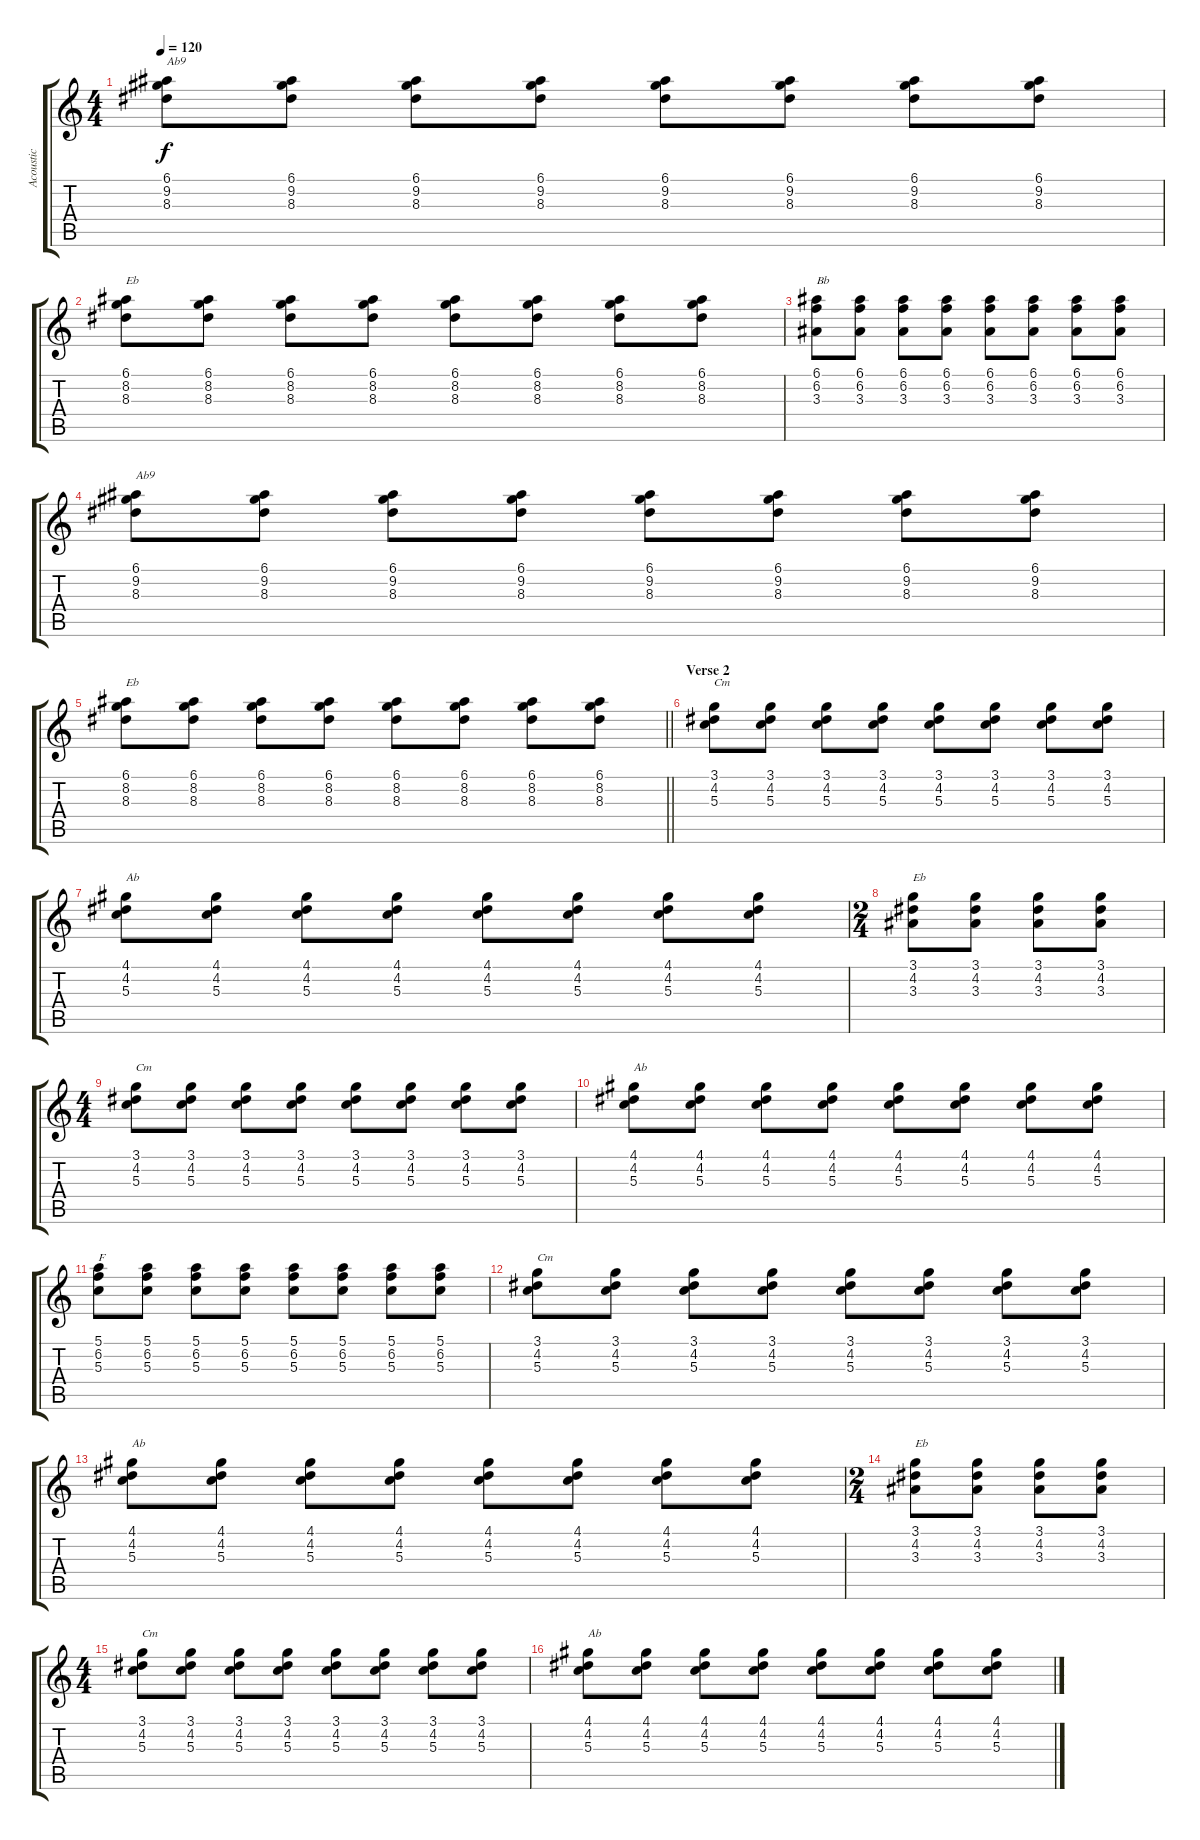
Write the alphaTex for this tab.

\track ("Acoustic" "Acoustic") {instrument acousticguitarsteel}
\staff {score tabs}
\tuning (E4 B3 G3 D3 A2 E2) {hide}
\ts (4 4)
\tempo 120
\clef g2
\ks c
(6.1 9.2 8.3).8{txt "Ab9" dy f} (6.1 9.2 8.3).8 (6.1 9.2 8.3).8 (6.1 9.2 8.3).8 (6.1 9.2 8.3).8 (6.1 9.2 8.3).8 (6.1 9.2 8.3).8 (6.1 9.2 8.3).8 |
(6.1 8.2 8.3).8{txt "Eb"} (6.1 8.2 8.3).8 (6.1 8.2 8.3).8 (6.1 8.2 8.3).8 (6.1 8.2 8.3).8 (6.1 8.2 8.3).8 (6.1 8.2 8.3).8 (6.1 8.2 8.3).8 |
(6.1 6.2 3.3).8{txt "Bb"} (6.1 6.2 3.3).8 (6.1 6.2 3.3).8 (6.1 6.2 3.3).8 (6.1 6.2 3.3).8 (6.1 6.2 3.3).8 (6.1 6.2 3.3).8 (6.1 6.2 3.3).8 |
(6.1 9.2 8.3).8{txt "Ab9"} (6.1 9.2 8.3).8 (6.1 9.2 8.3).8 (6.1 9.2 8.3).8 (6.1 9.2 8.3).8 (6.1 9.2 8.3).8 (6.1 9.2 8.3).8 (6.1 9.2 8.3).8 |
\barLineRight lightlight
(6.1 8.2 8.3).8{txt "Eb"} (6.1 8.2 8.3).8 (6.1 8.2 8.3).8 (6.1 8.2 8.3).8 (6.1 8.2 8.3).8 (6.1 8.2 8.3).8 (6.1 8.2 8.3).8 (6.1 8.2 8.3).8 |
\section ("" "Verse 2")
(3.1 4.2 5.3).8{txt "Cm"} (3.1 4.2 5.3).8 (3.1 4.2 5.3).8 (3.1 4.2 5.3).8 (3.1 4.2 5.3).8 (3.1 4.2 5.3).8 (3.1 4.2 5.3).8 (3.1 4.2 5.3).8 |
(4.1 4.2 5.3).8{txt "Ab"} (4.1 4.2 5.3).8 (4.1 4.2 5.3).8 (4.1 4.2 5.3).8 (4.1 4.2 5.3).8 (4.1 4.2 5.3).8 (4.1 4.2 5.3).8 (4.1 4.2 5.3).8 |
\ts (2 4)
(3.1 4.2 3.3).8{txt "Eb"} (3.1 4.2 3.3).8 (3.1 4.2 3.3).8 (3.1 4.2 3.3).8 |
\ts (4 4)
(3.1 4.2 5.3).8{txt "Cm"} (3.1 4.2 5.3).8 (3.1 4.2 5.3).8 (3.1 4.2 5.3).8 (3.1 4.2 5.3).8 (3.1 4.2 5.3).8 (3.1 4.2 5.3).8 (3.1 4.2 5.3).8 |
(4.1 4.2 5.3).8{txt "Ab"} (4.1 4.2 5.3).8 (4.1 4.2 5.3).8 (4.1 4.2 5.3).8 (4.1 4.2 5.3).8 (4.1 4.2 5.3).8 (4.1 4.2 5.3).8 (4.1 4.2 5.3).8 |
(5.1 6.2 5.3).8{txt "F"} (5.1 6.2 5.3).8 (5.1 6.2 5.3).8 (5.1 6.2 5.3).8 (5.1 6.2 5.3).8 (5.1 6.2 5.3).8 (5.1 6.2 5.3).8 (5.1 6.2 5.3).8 |
(3.1 4.2 5.3).8{txt "Cm"} (3.1 4.2 5.3).8 (3.1 4.2 5.3).8 (3.1 4.2 5.3).8 (3.1 4.2 5.3).8 (3.1 4.2 5.3).8 (3.1 4.2 5.3).8 (3.1 4.2 5.3).8 |
(4.1 4.2 5.3).8{txt "Ab"} (4.1 4.2 5.3).8 (4.1 4.2 5.3).8 (4.1 4.2 5.3).8 (4.1 4.2 5.3).8 (4.1 4.2 5.3).8 (4.1 4.2 5.3).8 (4.1 4.2 5.3).8 |
\ts (2 4)
(3.1 4.2 3.3).8{txt "Eb"} (3.1 4.2 3.3).8 (3.1 4.2 3.3).8 (3.1 4.2 3.3).8 |
\ts (4 4)
(3.1 4.2 5.3).8{txt "Cm"} (3.1 4.2 5.3).8 (3.1 4.2 5.3).8 (3.1 4.2 5.3).8 (3.1 4.2 5.3).8 (3.1 4.2 5.3).8 (3.1 4.2 5.3).8 (3.1 4.2 5.3).8 |
(4.1 4.2 5.3).8{txt "Ab"} (4.1 4.2 5.3).8 (4.1 4.2 5.3).8 (4.1 4.2 5.3).8 (4.1 4.2 5.3).8 (4.1 4.2 5.3).8 (4.1 4.2 5.3).8 (4.1 4.2 5.3).8
